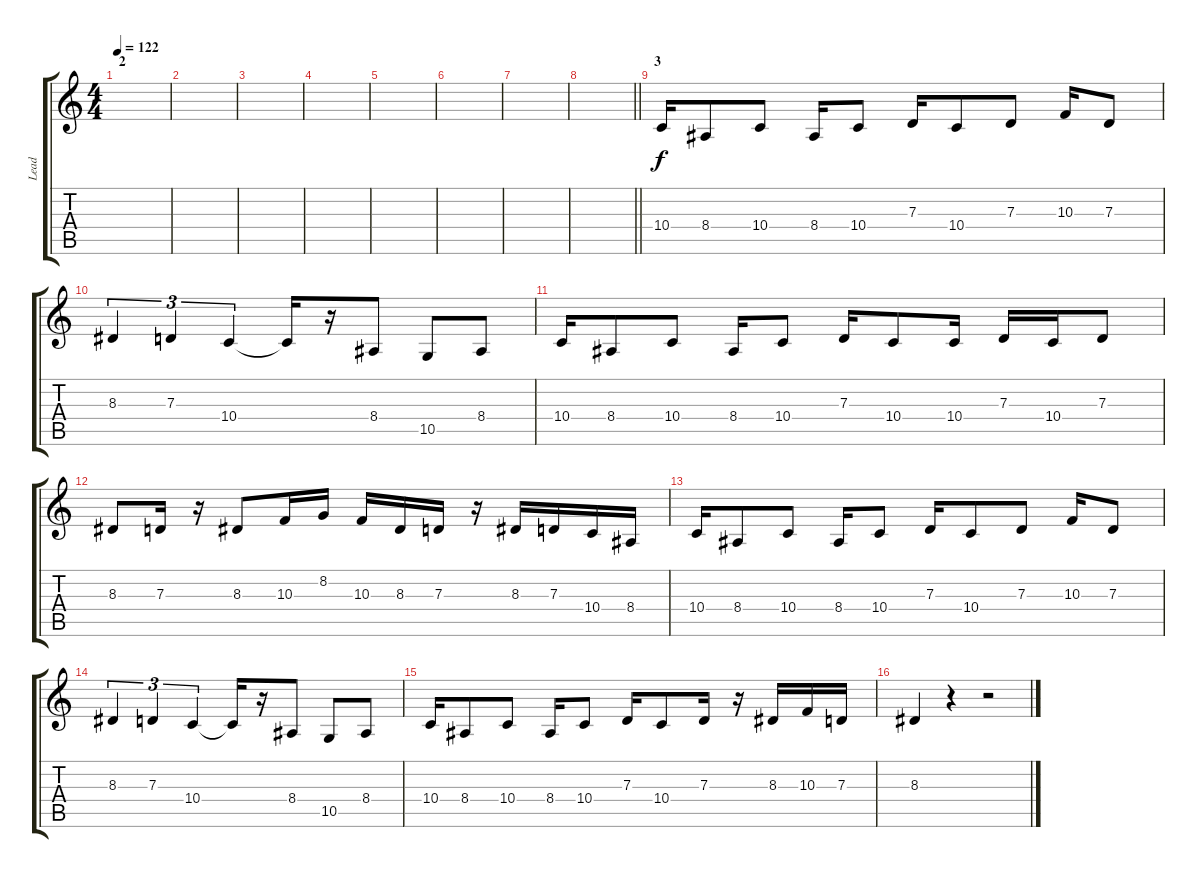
\track ("Lead" "Lead") {instrument lead1square}
\staff {score tabs}
\tuning (E4 B3 G3 D3 A2 E2) {hide}
\ts (4 4)
\section ("" "2")
\tempo 122
\clef g2
\ks c
|
|
|
|
|
|
|
\barLineRight lightlight
|
\section ("" "3")
10.4.16 8.4.8 10.4.8 8.4.16 10.4.8 7.3.16 10.4.8 7.3.8 10.3.16 7.3.8 |
8.3.4{tu (3 2)} 7.3.4{tu (3 2)} 10.4.4{tu (3 2)} 10.4{t}.16 r.16 8.4.8 10.5.8 8.4.8 |
10.4.16 8.4.8 10.4.8 8.4.16 10.4.8 7.3.16 10.4.8 10.4.16 7.3.16 10.4.16 7.3.8 |
8.3.8 7.3.16 r.16 8.3.8 10.3.16 8.2.16 10.3.16 8.3.16 7.3.16 r.16 8.3.16 7.3.16 10.4.16 8.4.16 |
10.4.16 8.4.8 10.4.8 8.4.16 10.4.8 7.3.16 10.4.8 7.3.8 10.3.16 7.3.8 |
8.3.4{tu (3 2)} 7.3.4{tu (3 2)} 10.4.4{tu (3 2)} 10.4{t}.16 r.16 8.4.8 10.5.8 8.4.8 |
10.4.16 8.4.8 10.4.8 8.4.16 10.4.8 7.3.16 10.4.8 7.3.16 r.16 8.3.16 10.3.16 7.3.16 |
8.3.4 r.4 r.2
